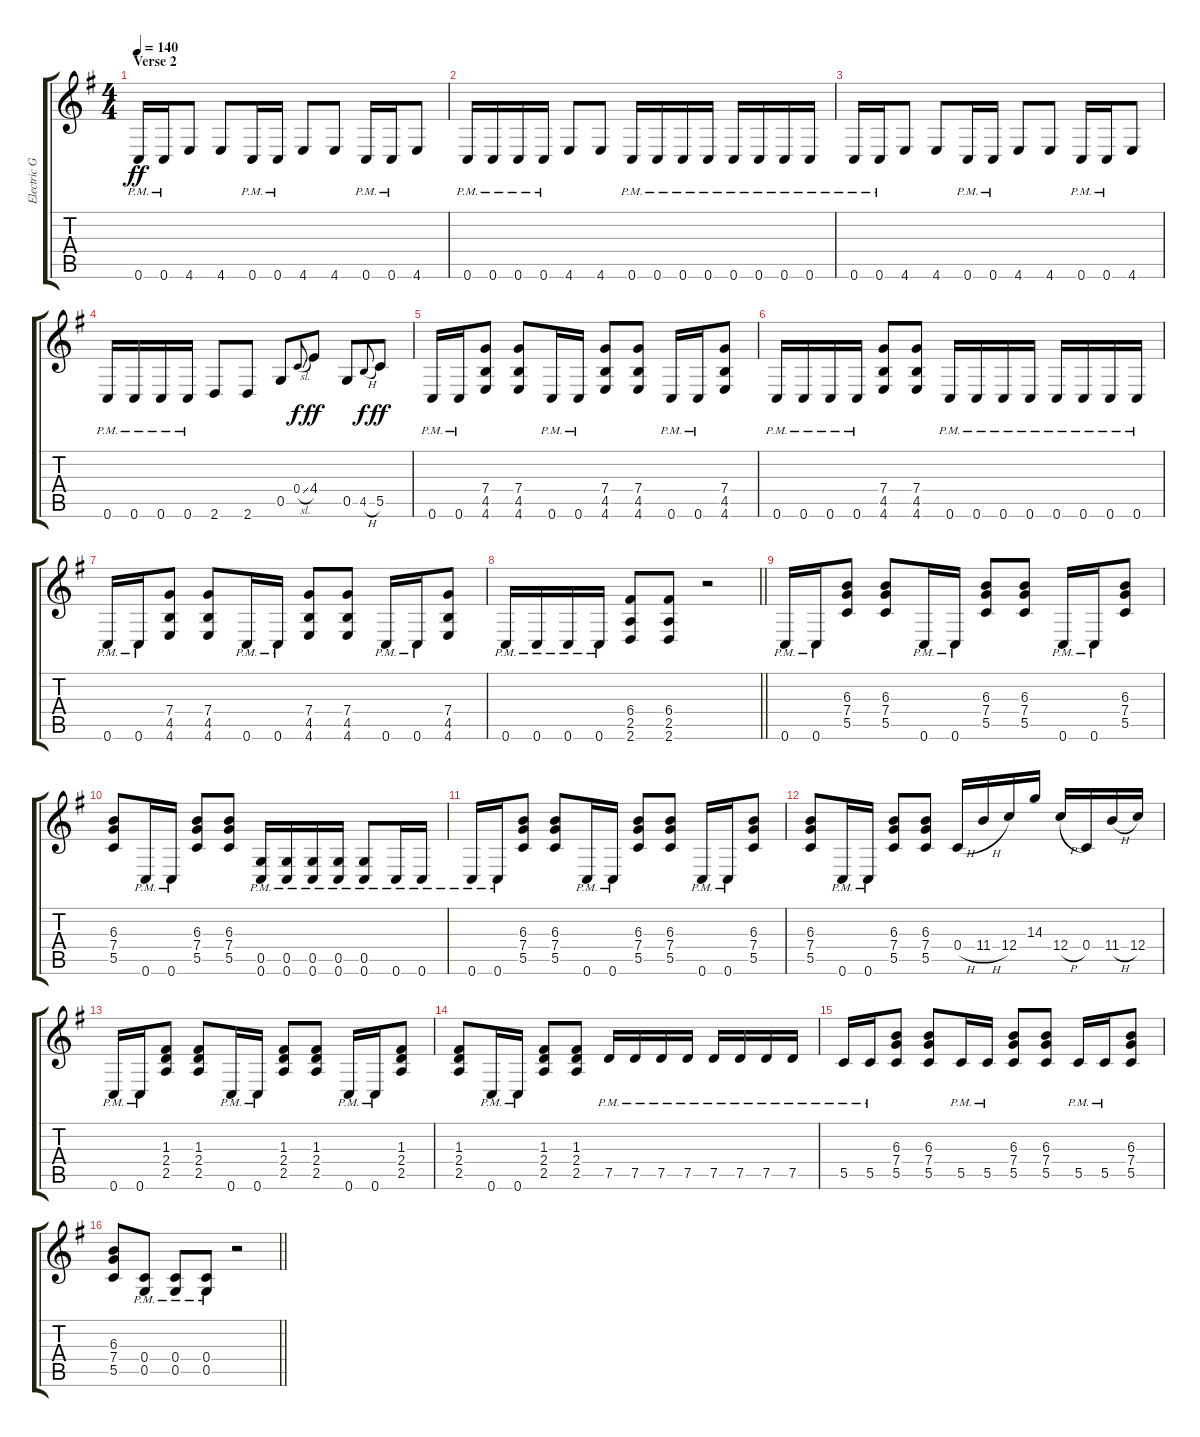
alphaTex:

\track ("Electric Guitar 2" "Electric G") {instrument overdrivenguitar}
\staff {score tabs}
\tuning (D4 A3 F3 C3 G2 C2) {hide}
\ts (4 4)
\section ("" "Verse 2")
\tempo 140
\clef g2
\ks eminor
0.6{pm}.16{dy ff} 0.6{pm}.16 4.6.8 4.6.8 0.6{pm}.16 0.6{pm}.16 4.6.8 4.6.8 0.6{pm}.16 0.6{pm}.16 4.6.8 |
0.6{pm}.16 0.6{pm}.16 0.6{pm}.16 0.6{pm}.16 4.6.8 4.6.8 0.6{pm}.16 0.6{pm}.16 0.6{pm}.16 0.6{pm}.16 0.6{pm}.16 0.6{pm}.16 0.6{pm}.16 0.6{pm}.16 |
0.6{pm}.16 0.6{pm}.16 4.6.8 4.6.8 0.6{pm}.16 0.6{pm}.16 4.6.8 4.6.8 0.6{pm}.16 0.6{pm}.16 4.6.8 |
0.6{pm}.16 0.6{pm}.16 0.6{pm}.16 0.6{pm}.16 2.6.8 2.6.8 0.5.8 0.4{sl}.8{gr onbeat dy f} 4.4.8{dy ff} 0.5.8 4.5{h}.8{gr onbeat dy f} 5.5.8{dy ff} |
0.6{pm}.16 0.6{pm}.16 (7.4 4.5 4.6).8 (7.4 4.5 4.6).8 0.6{pm}.16 0.6{pm}.16 (7.4 4.5 4.6).8 (7.4 4.5 4.6).8 0.6{pm}.16 0.6{pm}.16 (7.4 4.5 4.6).8 |
0.6{pm}.16 0.6{pm}.16 0.6{pm}.16 0.6{pm}.16 (7.4 4.5 4.6).8 (7.4 4.5 4.6).8 0.6{pm}.16 0.6{pm}.16 0.6{pm}.16 0.6{pm}.16 0.6{pm}.16 0.6{pm}.16 0.6{pm}.16 0.6{pm}.16 |
0.6{pm}.16 0.6{pm}.16 (7.4 4.5 4.6).8 (7.4 4.5 4.6).8 0.6{pm}.16 0.6{pm}.16 (7.4 4.5 4.6).8 (7.4 4.5 4.6).8 0.6{pm}.16 0.6{pm}.16 (7.4 4.5 4.6).8 |
\barLineRight lightlight
0.6{pm}.16 0.6{pm}.16 0.6{pm}.16 0.6{pm}.16 (6.4 2.5 2.6).8 (6.4 2.5 2.6).8 r.2 |
\section ("" "")
0.6{pm}.16 0.6{pm}.16 (6.3 7.4 5.5).8 (6.3 7.4 5.5).8 0.6{pm}.16 0.6{pm}.16 (6.3 7.4 5.5).8 (6.3 7.4 5.5).8 0.6{pm}.16 0.6{pm}.16 (6.3 7.4 5.5).8 |
(6.3 7.4 5.5).8 0.6{pm}.16 0.6{pm}.16 (6.3 7.4 5.5).8 (6.3 7.4 5.5).8 (0.5{pm} 0.6{pm}).16 (0.5{pm} 0.6{pm}).16 (0.5{pm} 0.6{pm}).16 (0.5{pm} 0.6{pm}).16 (0.5{pm} 0.6{pm}).8 0.6{pm}.16 0.6{pm}.16 |
0.6{pm}.16 0.6{pm}.16 (6.3 7.4 5.5).8 (6.3 7.4 5.5).8 0.6{pm}.16 0.6{pm}.16 (6.3 7.4 5.5).8 (6.3 7.4 5.5).8 0.6{pm}.16 0.6{pm}.16 (6.3 7.4 5.5).8 |
(6.3 7.4 5.5).8 0.6{pm}.16 0.6{pm}.16 (6.3 7.4 5.5).8 (6.3 7.4 5.5).8 0.4{h}.16 11.4{h}.16 12.4.16 14.3.16 12.4{h}.16 0.4.16 11.4{h}.16 12.4.16 |
0.6{pm}.16 0.6{pm}.16 (1.3 2.4 2.5).8 (1.3 2.4 2.5).8 0.6{pm}.16 0.6{pm}.16 (1.3 2.4 2.5).8 (1.3 2.4 2.5).8 0.6{pm}.16 0.6{pm}.16 (1.3 2.4 2.5).8 |
(1.3 2.4 2.5).8 0.6{pm}.16 0.6{pm}.16 (1.3 2.4 2.5).8 (1.3 2.4 2.5).8 7.5{pm}.16 7.5{pm}.16 7.5{pm}.16 7.5{pm}.16 7.5{pm}.16 7.5{pm}.16 7.5{pm}.16 7.5{pm}.16 |
5.5{pm}.16 5.5{pm}.16 (6.3 7.4 5.5).8 (6.3 7.4 5.5).8 5.5{pm}.16 5.5{pm}.16 (6.3 7.4 5.5).8 (6.3 7.4 5.5).8 5.5{pm}.16 5.5{pm}.16 (6.3 7.4 5.5).8 |
\barLineRight lightlight
(6.3 7.4 5.5).8 (0.4{pm} 0.5{pm}).8 (0.4{pm} 0.5{pm}).8 (0.4{pm} 0.5{pm}).8 r.2
